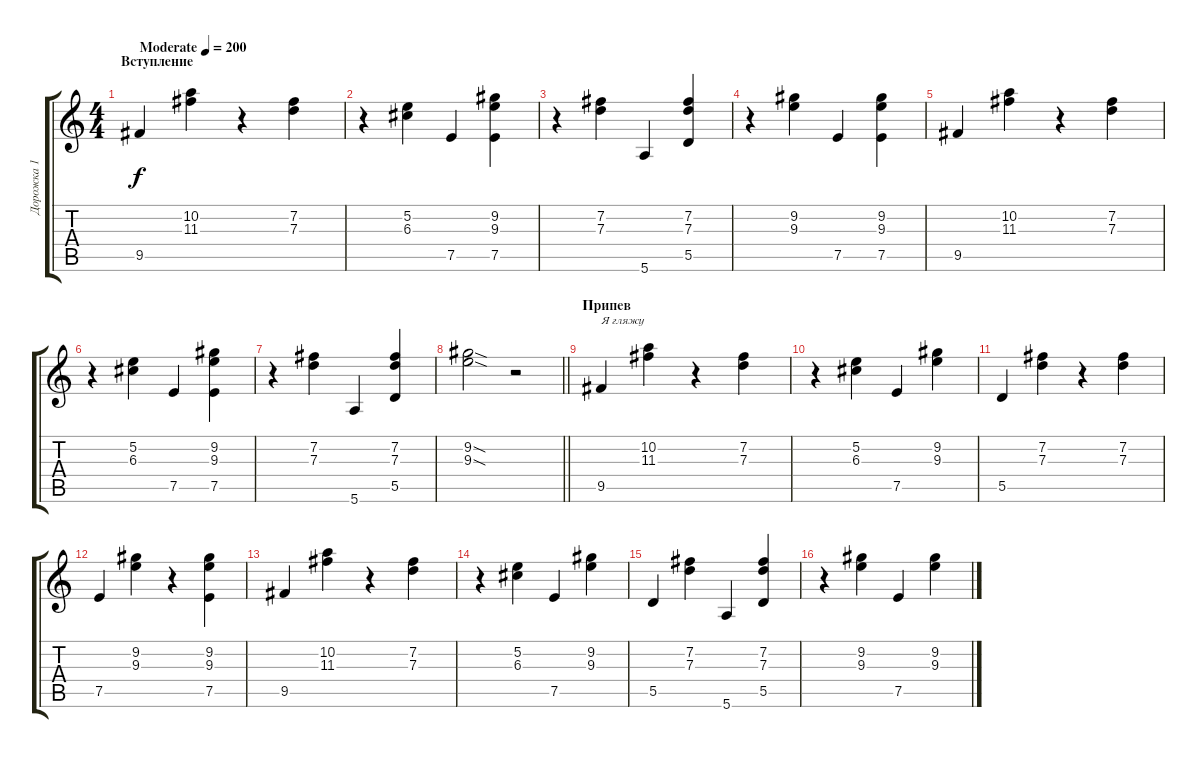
\track ("Дорожка 1" "Дорожка 1") {instrument acousticguitarnylon}
\staff {score tabs}
\tuning (E4 B3 G3 D3 A2 E2) {hide}
\ts (4 4)
\section ("" "Вступление")
\tempo (200 "Moderate")
\clef g2
\ks c
9.5.4{dy f instrument acousticguitarnylon} (10.2 11.3).4 r.4 (7.2 7.3).4 |
r.4 (5.2 6.3).4 7.5.4 (9.2 9.3 7.5).4 |
r.4 (7.2 7.3).4 5.6.4 (7.2 7.3 5.5).4 |
r.4 (9.2 9.3).4 7.5.4 (9.2 9.3 7.5).4 |
9.5.4 (10.2 11.3).4 r.4 (7.2 7.3).4 |
r.4 (5.2 6.3).4 7.5.4 (9.2 9.3 7.5).4 |
r.4 (7.2 7.3).4 5.6.4 (7.2 7.3 5.5).4 |
\barLineRight lightlight
(9.2{sod} 9.3{sod}).2 r.2 |
\section ("" "Припев")
9.5.4{txt "Я гляжу"} (10.2 11.3).4 r.4 (7.2 7.3).4 |
r.4 (5.2 6.3).4 7.5.4 (9.2 9.3).4 |
5.5.4 (7.2 7.3).4 r.4 (7.2 7.3).4 |
7.5.4 (9.2 9.3).4 r.4 (9.2 9.3 7.5).4 |
9.5.4 (10.2 11.3).4 r.4 (7.2 7.3).4 |
r.4 (5.2 6.3).4 7.5.4 (9.2 9.3).4 |
5.5.4 (7.2 7.3).4 5.6.4 (7.2 7.3 5.5).4 |
r.4 (9.2 9.3).4 7.5.4 (9.2 9.3).4
